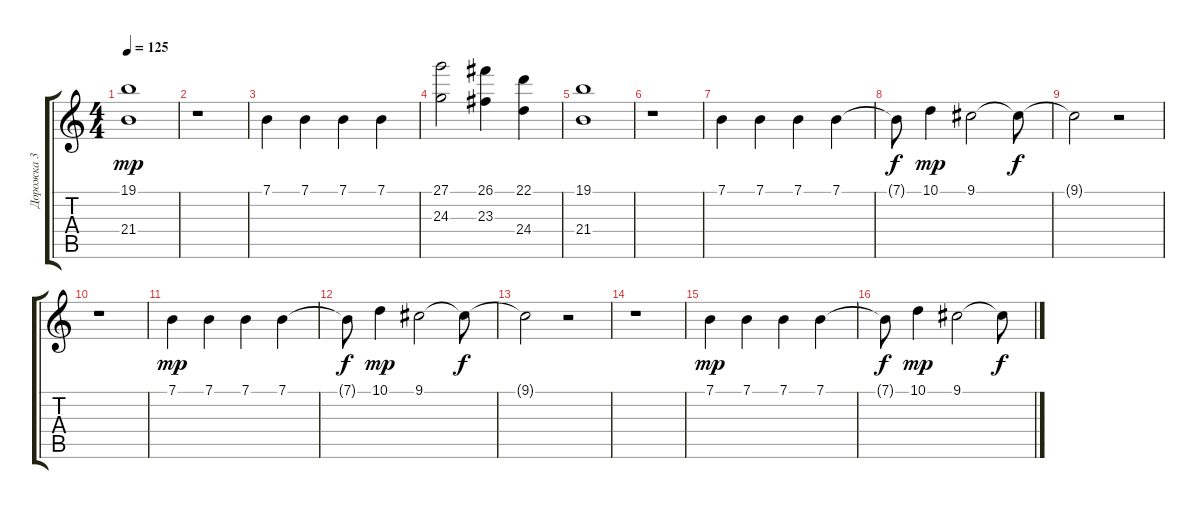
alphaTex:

\track ("Дорожка 3" "Дорожка 3") {instrument tenorsax}
\staff {score tabs}
\tuning (E4 B3 G3 D3 A2 E2) {hide}
\ts (4 4)
\tempo 125
\clef g2
\ks c
(19.1 21.4).1{dy mp} |
r.1 |
7.1.4 7.1.4 7.1.4 7.1.4 |
(27.1 24.3).2 (26.1 23.3).4 (22.1 24.4).4 |
(19.1 21.4).1 |
r.1 |
7.1.4 7.1.4 7.1.4 7.1.4 |
7.1{t}.8{dy f} 10.1.4{dy mp} 9.1.2 9.1{t}.8{dy f} |
9.1{t}.2 r.2 |
r.1 |
7.1.4{dy mp} 7.1.4 7.1.4 7.1.4 |
7.1{t}.8{dy f} 10.1.4{dy mp} 9.1.2 9.1{t}.8{dy f} |
9.1{t}.2 r.2 |
r.1 |
7.1.4{dy mp} 7.1.4 7.1.4 7.1.4 |
7.1{t}.8{dy f} 10.1.4{dy mp} 9.1.2 9.1{t}.8{dy f}
